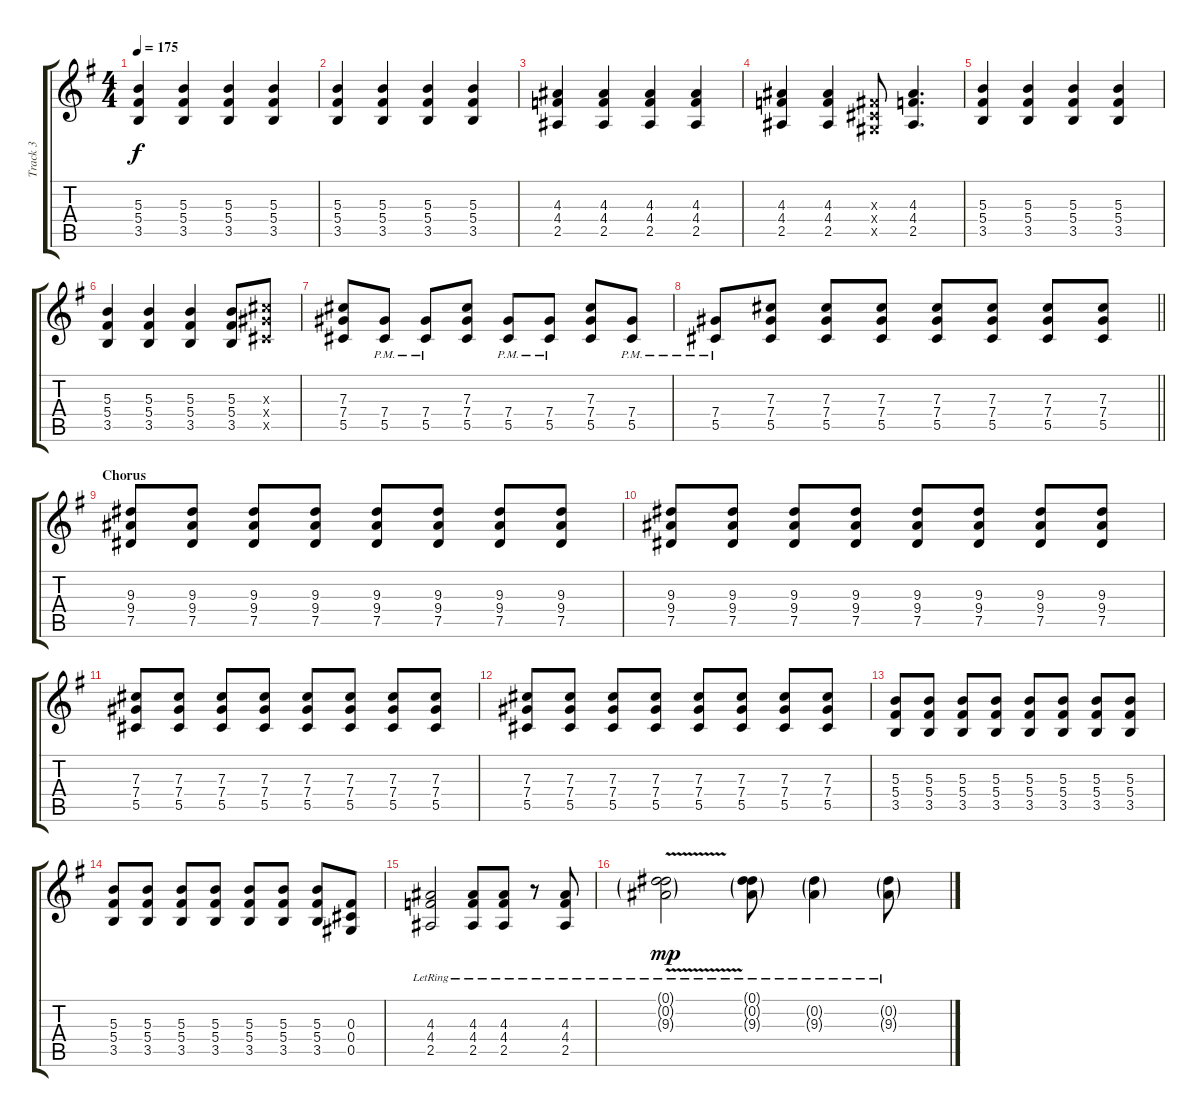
\track ("Track 3" "Track 3") {instrument distortionguitar}
\staff {score tabs}
\tuning (Eb4 Bb3 Gb3 Db3 Ab2 Db2) {hide}
\ts (4 4)
\tempo 175
\clef g2
\ks g
(5.3 5.4 3.5).4{dy f} (5.3 5.4 3.5).4 (5.3 5.4 3.5).4 (5.3 5.4 3.5).4 |
(5.3 5.4 3.5).4 (5.3 5.4 3.5).4 (5.3 5.4 3.5).4 (5.3 5.4 3.5).4 |
(4.3 4.4 2.5).4 (4.3 4.4 2.5).4 (4.3 4.4 2.5).4 (4.3 4.4 2.5).4 |
(4.3 4.4 2.5).4 (4.3 4.4 2.5).4 (0.3{x} 0.4{x} 0.5{x}).8 (4.3 4.4 2.5).4{d} |
(5.3 5.4 3.5).4 (5.3 5.4 3.5).4 (5.3 5.4 3.5).4 (5.3 5.4 3.5).4 |
(5.3 5.4 3.5).4 (5.3 5.4 3.5).4 (5.3 5.4 3.5).4 (5.3 5.4 3.5).8 (7.3{x} 7.4{x} 5.5{x}).8 |
(7.3 7.4 5.5).8 (7.4{pm} 5.5).8 (7.4{pm} 5.5).8 (7.3 7.4 5.5).8 (7.4{pm} 5.5).8 (7.4{pm} 5.5).8 (7.3 7.4 5.5).8 (7.4{pm} 5.5).8 |
\barLineRight lightlight
(7.4{pm} 5.5).8 (7.3 7.4 5.5).8 (7.3 7.4 5.5).8 (7.3 7.4 5.5).8 (7.3 7.4 5.5).8 (7.3 7.4 5.5).8 (7.3 7.4 5.5).8 (7.3 7.4 5.5).8 |
\section ("" "Chorus")
(9.3 9.4 7.5).8 (9.3 9.4 7.5).8 (9.3 9.4 7.5).8 (9.3 9.4 7.5).8 (9.3 9.4 7.5).8 (9.3 9.4 7.5).8 (9.3 9.4 7.5).8 (9.3 9.4 7.5).8 |
(9.3 9.4 7.5).8 (9.3 9.4 7.5).8 (9.3 9.4 7.5).8 (9.3 9.4 7.5).8 (9.3 9.4 7.5).8 (9.3 9.4 7.5).8 (9.3 9.4 7.5).8 (9.3 9.4 7.5).8 |
(7.3 7.4 5.5).8 (7.3 7.4 5.5).8 (7.3 7.4 5.5).8 (7.3 7.4 5.5).8 (7.3 7.4 5.5).8 (7.3 7.4 5.5).8 (7.3 7.4 5.5).8 (7.3 7.4 5.5).8 |
(7.3 7.4 5.5).8 (7.3 7.4 5.5).8 (7.3 7.4 5.5).8 (7.3 7.4 5.5).8 (7.3 7.4 5.5).8 (7.3 7.4 5.5).8 (7.3 7.4 5.5).8 (7.3 7.4 5.5).8 |
(5.3 5.4 3.5).8 (5.3 5.4 3.5).8 (5.3 5.4 3.5).8 (5.3 5.4 3.5).8 (5.3 5.4 3.5).8 (5.3 5.4 3.5).8 (5.3 5.4 3.5).8 (5.3 5.4 3.5).8 |
(5.3 5.4 3.5).8 (5.3 5.4 3.5).8 (5.3 5.4 3.5).8 (5.3 5.4 3.5).8 (5.3 5.4 3.5).8 (5.3 5.4 3.5).8 (5.3 5.4 3.5).8 (0.3 0.4 0.5).8 |
(4.3 4.4 2.5{lr}).2 (4.3 4.4 2.5{lr}).8 (4.3 4.4 2.5{lr}).8 r.8 (4.3 4.4 2.5{lr}).8 |
(0.1{v g lr} 0.2{g} 9.3{g}).2{dy mp} (0.1{g lr} 0.2{g} 9.3{g}).8 (0.2{g lr} 9.3{g}).4 (0.2{g lr} 9.3{g}).8
